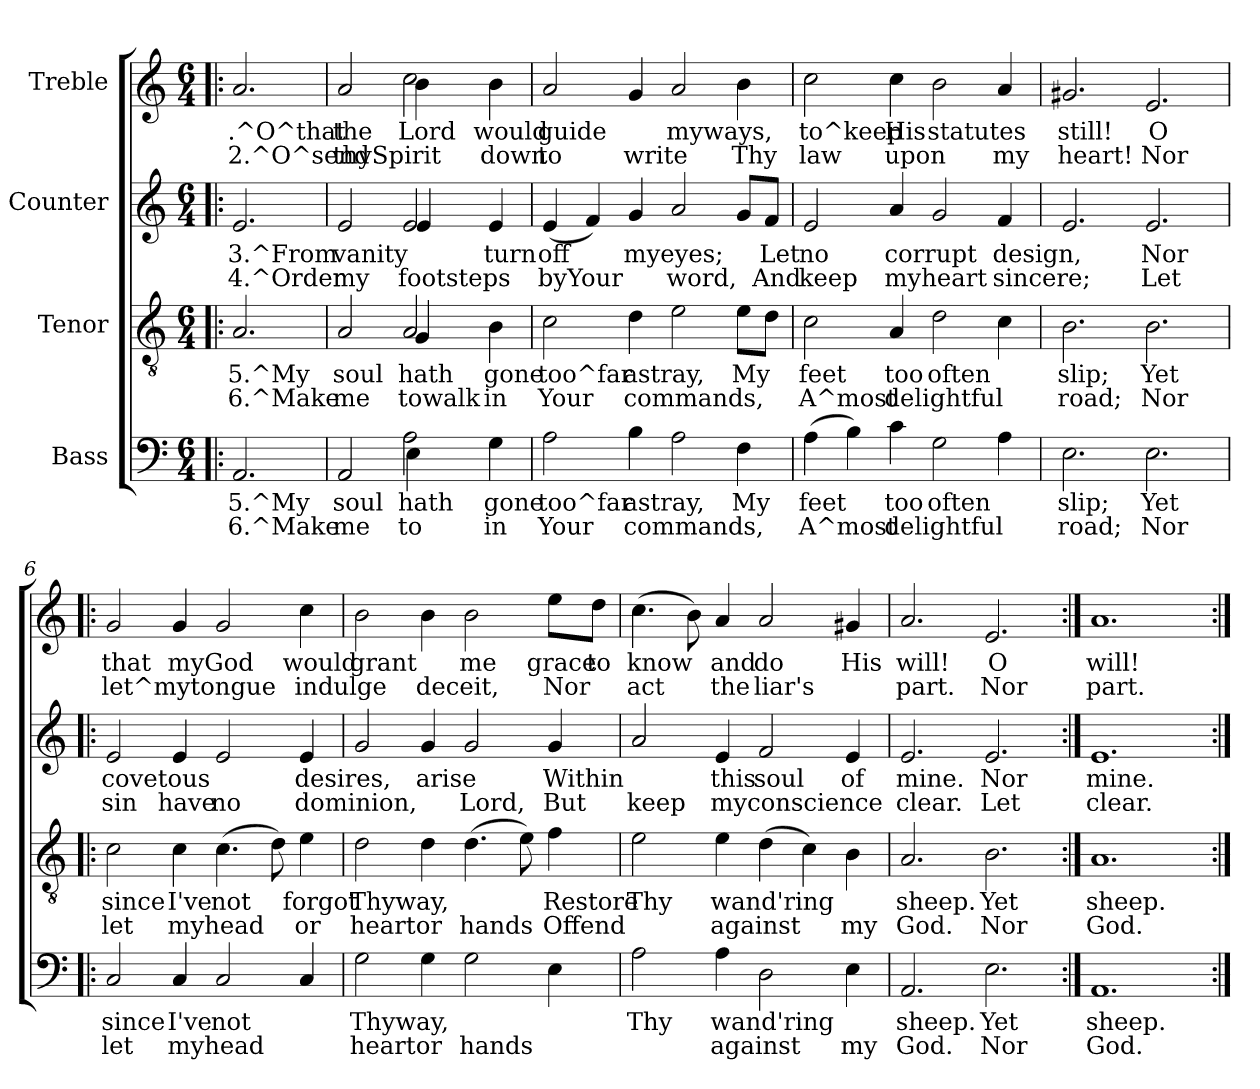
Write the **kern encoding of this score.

**kern	**text	**text	**kern	**text	**text	**kern	**text	**text	**kern	**text	**text
*part4	*part4	*part4	*part3	*part3	*part3	*part2	*part2	*part2	*part1	*part1	*part1
*staff4	*staff4	*staff4	*staff3	*staff3	*staff3	*staff2	*staff2	*staff2	*staff1	*staff1	*staff1
*I"Bass	*	*	*I"Tenor	*	*	*I"Counter	*	*	*I"Treble	*	*
!!LO:PB:g=z
*stria5	*	*	*stria5	*	*	*stria5	*	*	*stria5	*	*
*clefF4	*	*	*clefGv2	*	*	*clefG2	*	*	*clefG2	*	*
*k[]	*	*	*k[]	*	*	*k[]	*	*	*k[]	*	*
*C:	*	*	*C:	*	*	*C:	*	*	*C:	*	*
*M6/4	*	*	*M6/4	*	*	*M6/4	*	*	*M6/4	*	*
=1!|:	=1!|:	=1!|:	=1!|:	=1!|:	=1!|:	=1!|:	=1!|:	=1!|:	=1!|:	=1!|:	=1!|:
!	!LO:LY:a:rj	!LO:LY:b:rj	!	!LO:LY:b:rj	!LO:LY:b:rj	!	!LO:LY:b:rj	!LO:LY:b:rj	!	!LO:LY:b:rj	!LO:LY:b:rj
2.AA/	5.^My	6.^Make	2.A/	5.^My	6.^Make	2.e/	3.^From	4.^Order	2.a/	.^O^that	2.^O^send
=2	=2	=2	=2	=2	=2	=2	=2	=2	=2	=2	=2
!	!LO:LY:a:rj	!LO:LY:b:rj	!	!LO:LY:b:rj	!LO:LY:b:rj	!	!LO:LY:b:rj	!LO:LY:b:rj	!	!LO:LY:b:rj	!LO:LY:b:rj
*^	*	*	*^	*	*	*^	*	*	*^	*	*
2AA/	2ryy	soul	me	2A/	2ryy	soul	me	2e/	2ryy	vanity	my	2a/	2ryy	the	thySpirit
!	!	!LO:LY:a:rj	!LO:LY:b:rj	!	!	!LO:LY:b:rj	!LO:LY:b:rj	!	!	!LO:LY:b:rj	!LO:LY:b:rj	!	!	!LO:LY:b:rj	!LO:LY:b:rj
2A\	4E\	hath	to	2A/	4G/	hath	towalk	2e/	4e/	.	footsteps	2cc\	4b\	Lord	.
.	2ryy	.	.	.	2ryy	.	.	.	2ryy	.	.	.	2ryy	.	.
!	!	!LO:LY:a:rj	!LO:LY:b:rj	!	!	!LO:LY:b:rj	!LO:LY:b:rj	!	!	!LO:LY:b:rj	!LO:LY:b:rj	!	!	!LO:LY:b:rj	!LO:LY:b:rj
4G\	.	gone	in	4B\	.	gone	in	4e/	.	turn	.	4b\	.	would	down
*v	*v	*	*	*	*	*	*	*v	*v	*	*	*v	*v	*	*
*	*	*	*v	*v	*	*	*	*	*	*	*	*
=3	=3	=3	=3	=3	=3	=3	=3	=3	=3	=3	=3
!	!LO:LY:a:rj	!LO:LY:b:rj	!	!LO:LY:b:rj	!LO:LY:b:rj	!	!LO:LY:b:rj	!LO:LY:b:rj	!	!LO:LY:b:rj	!LO:LY:b:rj
2A\	too^far	Your	2c\	too^far	Your	(<4e/	off	byYour	2a/	guide	to
!	!	!	!	!	!	!	!LO:LY:b:rj	!LO:LY:b:rj	!	!	!
.	.	.	.	.	.	4f/)	.	.	.	.	.
!	!LO:LY:a:rj	!LO:LY:b:rj	!	!LO:LY:b:rj	!LO:LY:b:rj	!	!LO:LY:b:rj	!LO:LY:b:rj	!	!LO:LY:b:rj	!LO:LY:b:rj
4B\	astray,	commands,	4d\	astray,	commands,	4g/	myeyes;	.	4g/	.	write
!	!LO:LY:a:rj	!LO:LY:b:rj	!	!LO:LY:b:rj	!LO:LY:b:rj	!	!LO:LY:b:rj	!LO:LY:b:rj	!	!LO:LY:b:rj	!LO:LY:b:rj
2A\	.	.	2e\	.	.	2a/	.	word,	2a/	myways,	.
!	!LO:LY:a:rj	!LO:LY:b:rj	!	!LO:LY:b:rj	!LO:LY:b:rj	!	!LO:LY:b:rj	!LO:LY:b:rj	!	!LO:LY:b:rj	!LO:LY:b:rj
4F\	My	.	8e\L	My	.	8g/L	.	.	4b\	.	Thy
!	!	!	!	!LO:LY:b:rj	!LO:LY:b:rj	!	!LO:LY:b:rj	!LO:LY:b:rj	!	!	!
.	.	.	8d\J	.	.	8f/J	Let	And	.	.	.
=4	=4	=4	=4	=4	=4	=4	=4	=4	=4	=4	=4
!	!LO:LY:a:rj	!LO:LY:b:rj	!	!LO:LY:b:rj	!LO:LY:b:rj	!	!LO:LY:b:rj	!LO:LY:b:rj	!	!LO:LY:b:rj	!LO:LY:b:rj
(>4A\	feet	A^most	2c\	feet	A^most	2e/	no	keep	2cc\	to^keep	law
!	!LO:LY:a:rj	!LO:LY:b:rj	!	!	!	!	!	!	!	!	!
4B\)	.	.	.	.	.	.	.	.	.	.	.
!	!LO:LY:a:rj	!LO:LY:b:rj	!	!LO:LY:b:rj	!LO:LY:b:rj	!	!LO:LY:b:rj	!LO:LY:b:rj	!	!LO:LY:b:rj	!LO:LY:b:rj
4c\	too	delightful	4A/	too	delightful	4a/	corrupt	myheart	4cc\	His	upon
!	!LO:LY:a:rj	!LO:LY:b:rj	!	!LO:LY:b:rj	!LO:LY:b:rj	!	!LO:LY:b:rj	!LO:LY:b:rj	!	!LO:LY:b:rj	!LO:LY:b:rj
2G\	often	.	2d\	often	.	2g/	.	.	2b\	statutes	.
!	!LO:LY:a:rj	!LO:LY:b:rj	!	!LO:LY:b:rj	!LO:LY:b:rj	!	!LO:LY:b:rj	!LO:LY:b:rj	!	!LO:LY:b:rj	!LO:LY:b:rj
4A\	.	.	4c\	.	.	4f/	design,	sincere;	4a/	.	my
=5	=5	=5	=5	=5	=5	=5	=5	=5	=5	=5	=5
!	!LO:LY:a:rj	!LO:LY:b:rj	!	!LO:LY:b:rj	!LO:LY:b:rj	!	!LO:LY:b:rj	!LO:LY:b:rj	!	!LO:LY:b:rj	!LO:LY:b:rj
2.E\	slip;	road;	2.B\	slip;	road;	2.e/	.	.	2.g#X/	still!	heart!
!	!LO:LY:a:rj	!LO:LY:b:rj	!	!LO:LY:b:rj	!LO:LY:b:rj	!	!LO:LY:b:rj	!LO:LY:b:rj	!	!LO:LY:b:rj	!LO:LY:b:rj
2.E\	Yet	Nor	2.B\	Yet	Nor	2.e/	Nor	Let	2.e/	O	Nor
=6!|:	=6!|:	=6!|:	=6!|:	=6!|:	=6!|:	=6!|:	=6!|:	=6!|:	=6!|:	=6!|:	=6!|:
!	!LO:LY:a:rj	!LO:LY:b:rj	!	!LO:LY:b:rj	!LO:LY:b:rj	!	!LO:LY:b:rj	!LO:LY:b:rj	!	!LO:LY:b:rj	!LO:LY:b:rj
2C/	since	let	2c\	since	let	2e/	covetous	sin	2g/	that	let^mytongue
!	!LO:LY:a:rj	!LO:LY:b:rj	!	!LO:LY:b:rj	!LO:LY:b:rj	!	!LO:LY:b:rj	!LO:LY:b:rj	!	!LO:LY:b:rj	!LO:LY:b:rj
4C/	I've	myhead	4c\	I've	myhead	4e/	.	have	4g/	myGod	.
!	!LO:LY:a:rj	!LO:LY:b:rj	!	!LO:LY:b:rj	!LO:LY:b:rj	!	!LO:LY:b:rj	!LO:LY:b:rj	!	!LO:LY:b:rj	!LO:LY:b:rj
2C/	not	.	(>4.c\	not	.	2e/	.	no	2g/	.	.
!	!	!	!	!LO:LY:b:rj	!LO:LY:b:rj	!	!	!	!	!	!
.	.	.	8d\)	.	.	.	.	.	.	.	.
!	!LO:LY:a:rj	!LO:LY:b:rj	!	!LO:LY:b:rj	!LO:LY:b:rj	!	!LO:LY:b:rj	!LO:LY:b:rj	!	!LO:LY:b:rj	!LO:LY:b:rj
4C/	.	.	4e\	forgot	or	4e/	desires,	dominion,	4cc\	would	indulge
=7	=7	=7	=7	=7	=7	=7	=7	=7	=7	=7	=7
!	!LO:LY:a:rj	!LO:LY:b:rj	!	!LO:LY:b:rj	!LO:LY:b:rj	!	!LO:LY:b:rj	!LO:LY:b:rj	!	!LO:LY:b:rj	!LO:LY:b:rj
2G\	Thyway,	heart	2d\	Thyway,	heart	2g/	.	.	2b\	grant	.
!	!LO:LY:a:rj	!LO:LY:b:rj	!	!LO:LY:b:rj	!LO:LY:b:rj	!	!LO:LY:b:rj	!LO:LY:b:rj	!	!LO:LY:b:rj	!LO:LY:b:rj
4G\	.	or	4d\	.	or	4g/	arise	.	4b\	.	deceit,
!	!LO:LY:a:rj	!LO:LY:b:rj	!	!LO:LY:b:rj	!LO:LY:b:rj	!	!LO:LY:b:rj	!LO:LY:b:rj	!	!LO:LY:b:rj	!LO:LY:b:rj
2G\	.	hands	(>4.d\	.	hands	2g/	.	Lord,	2b\	me	.
!	!	!	!	!LO:LY:b:rj	!LO:LY:b:rj	!	!	!	!	!	!
.	.	.	8e\)	.	.	.	.	.	.	.	.
!	!LO:LY:a:rj	!LO:LY:b:rj	!	!LO:LY:b:rj	!LO:LY:b:rj	!	!LO:LY:b:rj	!LO:LY:b:rj	!	!LO:LY:b:rj	!LO:LY:b:rj
4E\	.	.	4f\	Restore	Offend	4g/	Within	But	8ee\L	grace	Nor
!	!	!	!	!	!	!	!	!	!	!LO:LY:b:rj	!LO:LY:b:rj
.	.	.	.	.	.	.	.	.	8dd\J	to	.
=8	=8	=8	=8	=8	=8	=8	=8	=8	=8	=8	=8
!	!LO:LY:a:rj	!LO:LY:b:rj	!	!LO:LY:b:rj	!LO:LY:b:rj	!	!LO:LY:b:rj	!LO:LY:b:rj	!	!LO:LY:b:rj	!LO:LY:b:rj
2A\	Thy	.	2e\	Thy	.	2a/	.	keep	(>4.cc\	know	act
!	!	!	!	!	!	!	!	!	!	!LO:LY:b:rj	!LO:LY:b:rj
.	.	.	.	.	.	.	.	.	8b\)	.	.
!	!LO:LY:a:rj	!LO:LY:b:rj	!	!LO:LY:b:rj	!LO:LY:b:rj	!	!LO:LY:b:rj	!LO:LY:b:rj	!	!LO:LY:b:rj	!LO:LY:b:rj
4A\	wand'ring	against	4e\	wand'ring	against	4e/	this	myconscience	4a/	and	the
!	!LO:LY:a:rj	!LO:LY:b:rj	!	!LO:LY:b:rj	!LO:LY:b:rj	!	!LO:LY:b:rj	!LO:LY:b:rj	!	!LO:LY:b:rj	!LO:LY:b:rj
2D\	.	.	(>4d\	.	.	2f/	soul	.	2a/	do	liar's
!	!	!	!	!LO:LY:b:rj	!LO:LY:b:rj	!	!	!	!	!	!
.	.	.	4c\)	.	.	.	.	.	.	.	.
!	!LO:LY:a:rj	!LO:LY:b:rj	!	!LO:LY:b:rj	!LO:LY:b:rj	!	!LO:LY:b:rj	!LO:LY:b:rj	!	!LO:LY:b:rj	!LO:LY:b:rj
4E\	.	my	4B\	.	my	4e/	of	.	4g#X/	His	.
=9	=9	=9	=9	=9	=9	=9	=9	=9	=9	=9	=9
!	!LO:LY:a:rj	!LO:LY:b:rj	!	!LO:LY:b:rj	!LO:LY:b:rj	!	!LO:LY:b:rj	!LO:LY:b:rj	!	!LO:LY:b:rj	!LO:LY:b:rj
2.AA/	sheep.	God.	2.A/	sheep.	God.	2.e/	mine.	clear.	2.a/	will!	part.
!	!LO:LY:a:rj	!LO:LY:b:rj	!	!LO:LY:b:rj	!LO:LY:b:rj	!	!LO:LY:b:rj	!LO:LY:b:rj	!	!LO:LY:b:rj	!LO:LY:b:rj
2.E\	Yet	Nor	2.B\	Yet	Nor	2.e/	Nor	Let	2.e/	O	Nor
=10:|!	=10:|!	=10:|!	=10:|!	=10:|!	=10:|!	=10:|!	=10:|!	=10:|!	=10:|!	=10:|!	=10:|!
!	!LO:LY:a:rj	!LO:LY:b:rj	!	!LO:LY:b:rj	!LO:LY:b:rj	!	!LO:LY:b:rj	!LO:LY:b:rj	!	!LO:LY:b:rj	!LO:LY:b:rj
1.AA	sheep.	God.	1.A	sheep.	God.	1.e	mine.	clear.	1.a	will!	part.
=:|!	=:|!	=:|!	=:|!	=:|!	=:|!	=:|!	=:|!	=:|!	=:|!	=:|!	=:|!
*-	*-	*-	*-	*-	*-	*-	*-	*-	*-	*-	*-
